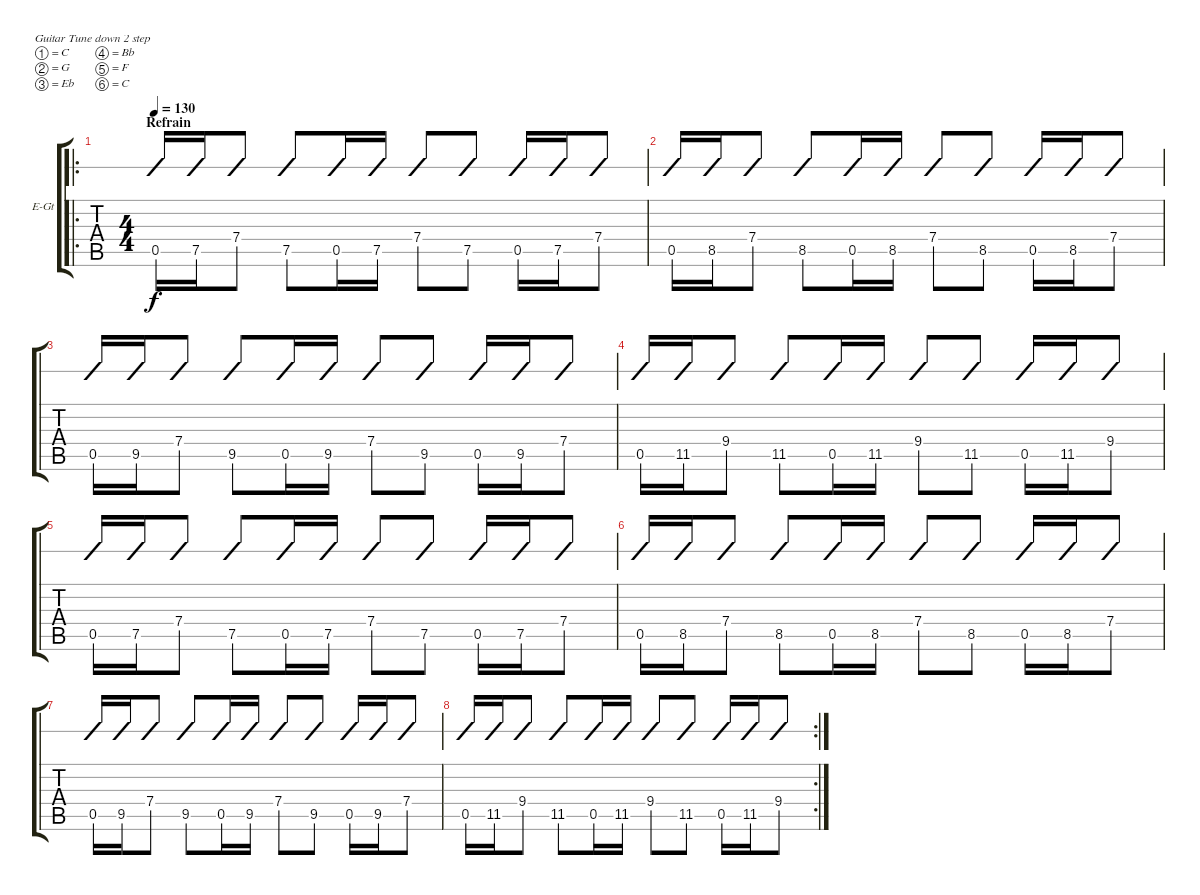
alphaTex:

\bracketExtendMode groupsimilarinstruments
\firstSystemTrackNameOrientation horizontal
\otherSystemsTrackNameOrientation horizontal
\track ("Rhy1" "E-Gt") {instrument distortionguitar}
\staff {tabs slash}
\tuning (C4 G3 Eb3 Bb2 F2 C2)
\ro
\ts (4 4)
\section ("" "Refrain")
\tempo 130
\clef g2
\ks aminor
0.5.16{dy f} 7.5.16 7.4.8 7.5.8 0.5.16 7.5.16 7.4.8 7.5.8 0.5.16 7.5.16 7.4.8 |
0.5.16 8.5.16 7.4.8 8.5.8 0.5.16 8.5.16 7.4.8 8.5.8 0.5.16 8.5.16 7.4.8 |
0.5.16 9.5.16 7.4.8 9.5.8 0.5.16 9.5.16 7.4.8 9.5.8 0.5.16 9.5.16 7.4.8 |
0.5.16 11.5.16 9.4.8 11.5.8 0.5.16 11.5.16 9.4.8 11.5.8 0.5.16 11.5.16 9.4.8 |
0.5.16 7.5.16 7.4.8 7.5.8 0.5.16 7.5.16 7.4.8 7.5.8 0.5.16 7.5.16 7.4.8 |
0.5.16 8.5.16 7.4.8 8.5.8 0.5.16 8.5.16 7.4.8 8.5.8 0.5.16 8.5.16 7.4.8 |
0.5.16 9.5.16 7.4.8 9.5.8 0.5.16 9.5.16 7.4.8 9.5.8 0.5.16 9.5.16 7.4.8 |
\rc 2
0.5.16 11.5.16 9.4.8 11.5.8 0.5.16 11.5.16 9.4.8 11.5.8 0.5.16 11.5.16 9.4.8
